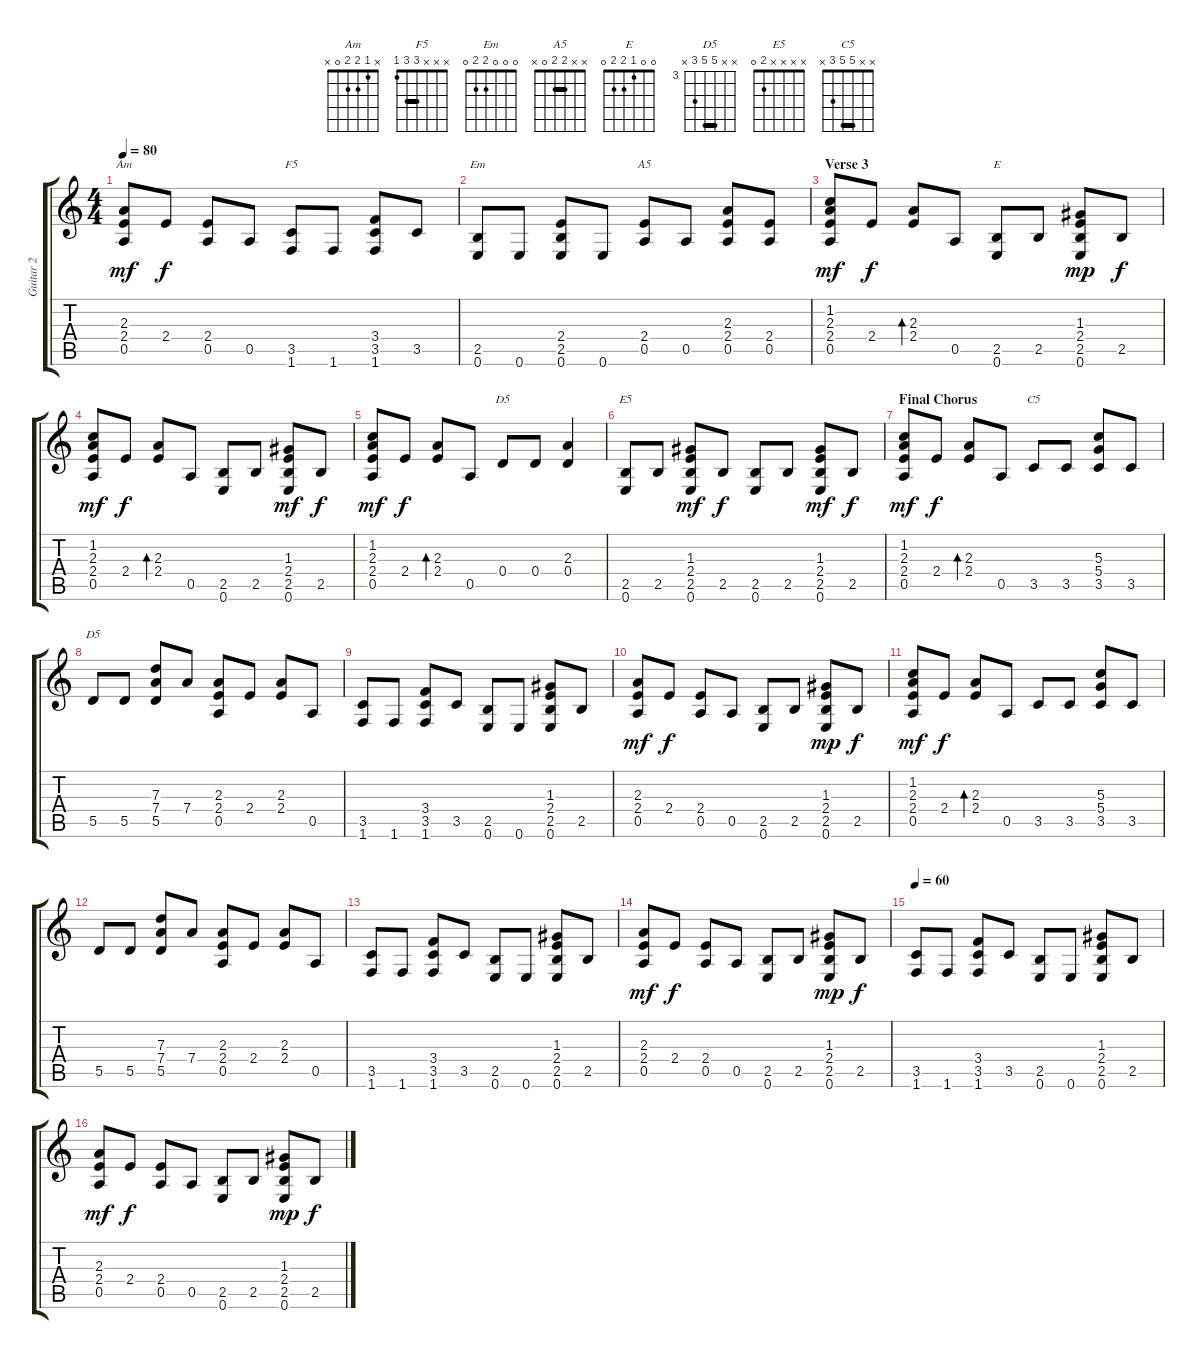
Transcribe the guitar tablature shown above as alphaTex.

\track ("Guitar 2" "Guitar 2") {instrument electricguitarmuted}
\staff {score tabs}
\tuning (E4 B3 G3 D3 A2 E2) {hide}
\chord ("Am" x 1 2 2 0 x)
\chord ("F5" x x x 3 3 1) {barre 3}
\chord ("Em" 0 0 0 2 2 0)
\chord ("A5" x x 2 2 0 x) {barre 2}
\chord ("E" 0 0 1 2 2 0)
\chord ("D5" x x 2 0 x x)
\chord ("E5" x x x x 2 0)
\chord ("C5" x x 5 5 3 x) {barre 5}
\chord ("D5" x x 7 7 5 x) {firstfret 3 barre 7}
\ts (4 4)
\tempo 80
\clef g2
\ks c
(2.3 2.4 0.5).8{ch "Am" dy mf} 2.4.8{dy f} (2.4 0.5).8 0.5.8 (3.5 1.6).8{ch "F5"} 1.6.8 (3.4 3.5 1.6).8 3.5.8 |
(2.5 0.6).8{ch "Em"} 0.6.8 (2.4 2.5 0.6).8 0.6.8 (2.4 0.5).8{ch "A5"} 0.5.8 (2.3 2.4 0.5).8 (2.4 0.5).8 |
\section ("" "Verse 3")
(1.2 2.3 2.4 0.5).8{dy mf} 2.4.8{dy f} (2.3 2.4).8{bd 60} 0.5.8 (2.5 0.6).8{ch "E"} 2.5.8 (1.3 2.4 2.5 0.6).8{dy mp} 2.5.8{dy f} |
(1.2 2.3 2.4 0.5).8{dy mf} 2.4.8{dy f} (2.3 2.4).8{bd 60} 0.5.8 (2.5 0.6).8 2.5.8 (1.3 2.4 2.5 0.6).8{dy mf} 2.5.8{dy f} |
(1.2 2.3 2.4 0.5).8{dy mf} 2.4.8{dy f} (2.3 2.4).8{bd 60} 0.5.8 0.4.8{ch "D5"} 0.4.8 (2.3 0.4).4 |
(2.5 0.6).8{ch "E5"} 2.5.8 (1.3 2.4 2.5 0.6).8{dy mf} 2.5.8{dy f} (2.5 0.6).8 2.5.8 (1.3 2.4 2.5 0.6).8{dy mf} 2.5.8{dy f} |
\section ("" "Final Chorus ")
(1.2 2.3 2.4 0.5).8{dy mf} 2.4.8{dy f} (2.3 2.4).8{bd 60} 0.5.8 3.5.8{ch "C5"} 3.5.8 (5.3 5.4 3.5).8 3.5.8 |
5.5.8{ch "D5"} 5.5.8 (7.3 7.4 5.5).8 7.4.8 (2.3 2.4 0.5).8 2.4.8 (2.3 2.4).8 0.5.8 |
(3.5 1.6).8 1.6.8 (3.4 3.5 1.6).8 3.5.8 (2.5 0.6).8 0.6.8 (1.3 2.4 2.5 0.6).8 2.5.8 |
(2.3 2.4 0.5).8{dy mf} 2.4.8{dy f} (2.4 0.5).8 0.5.8 (2.5 0.6).8 2.5.8 (1.3 2.4 2.5 0.6).8{dy mp} 2.5.8{dy f} |
(1.2 2.3 2.4 0.5).8{dy mf} 2.4.8{dy f} (2.3 2.4).8{bd 60} 0.5.8 3.5.8 3.5.8 (5.3 5.4 3.5).8 3.5.8 |
5.5.8 5.5.8 (7.3 7.4 5.5).8 7.4.8 (2.3 2.4 0.5).8 2.4.8 (2.3 2.4).8 0.5.8 |
(3.5 1.6).8 1.6.8 (3.4 3.5 1.6).8 3.5.8 (2.5 0.6).8 0.6.8 (1.3 2.4 2.5 0.6).8 2.5.8 |
(2.3 2.4 0.5).8{dy mf} 2.4.8{dy f} (2.4 0.5).8 0.5.8 (2.5 0.6).8 2.5.8 (1.3 2.4 2.5 0.6).8{dy mp} 2.5.8{dy f} |
\tempo 60
(3.5 1.6).8 1.6.8 (3.4 3.5 1.6).8 3.5.8 (2.5 0.6).8 0.6.8 (1.3 2.4 2.5 0.6).8 2.5.8 |
(2.3 2.4 0.5).8{dy mf} 2.4.8{dy f} (2.4 0.5).8 0.5.8 (2.5 0.6).8 2.5.8 (1.3 2.4 2.5 0.6).8{dy mp} 2.5.8{dy f}
